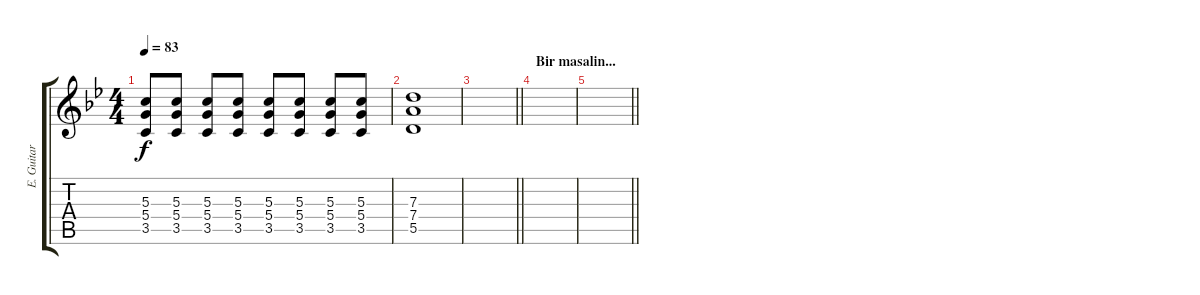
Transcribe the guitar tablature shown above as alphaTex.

\track ("E. Guitar 2" "E. Guitar ") {instrument electricguitarjazz}
\staff {score tabs}
\tuning (E4 B3 G3 D3 A2 E2) {hide}
\ts (4 4)
\tempo 83
\clef g2
\ks gminor
(5.3 5.4 3.5).8{dy f} (5.3 5.4 3.5).8 (5.3 5.4 3.5).8 (5.3 5.4 3.5).8 (5.3 5.4 3.5).8 (5.3 5.4 3.5).8 (5.3 5.4 3.5).8 (5.3 5.4 3.5).8 |
(7.3 7.4 5.5).1{volume 4} |
\barLineRight lightlight
|
\section ("" "Bir masalin...")
|
\barLineRight lightlight
